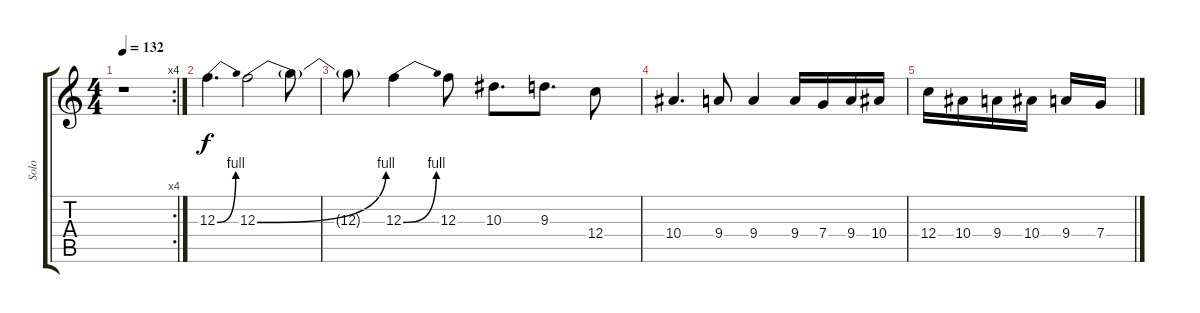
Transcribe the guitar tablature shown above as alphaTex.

\track ("Solo" "Solo") {instrument distortionguitar}
\staff {score tabs}
\tuning (D4 A3 F3 C3 G2 D2) {hide}
\rc 4
\ts (4 4)
\tempo 132
\clef g2
\ks c
r.1{dy f} |
12.3{be (bend 0 0 60 4)}.4{d} 12.3{be (bend 0 0 60 4)}.2 12.3{t}.8 |
12.3{t}.8 12.3{be (bend 0 0 60 4)}.4 12.3.8 10.3.8{d} 9.3.8{d} 12.4.8 |
10.4.4{d} 9.4.8 9.4.4 9.4.16 7.4.16 9.4.16 10.4.16 |
12.4.16 10.4.16 9.4.16 10.4.16 9.4.16 7.4.16
